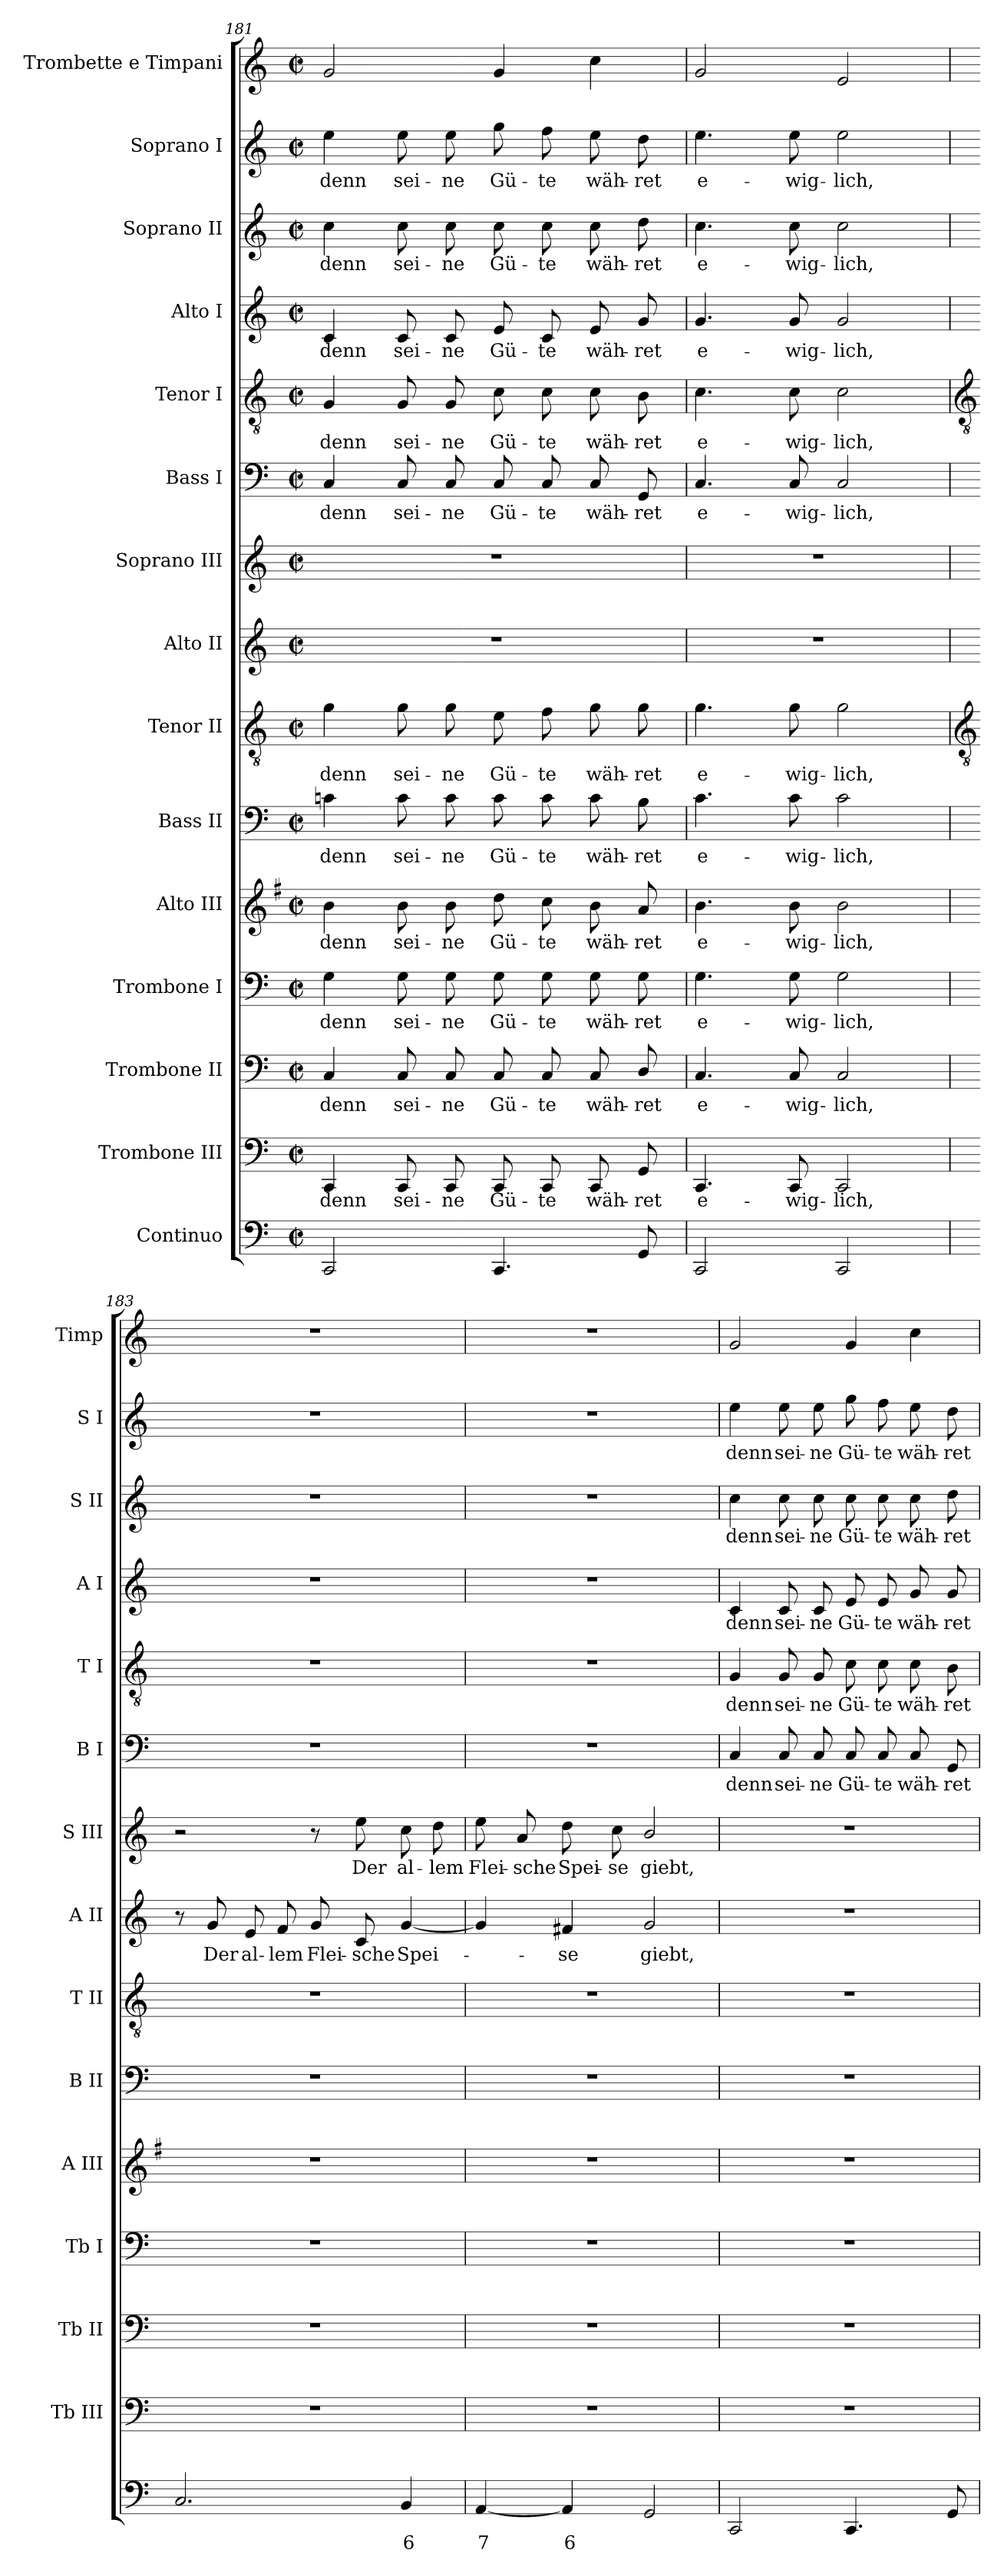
**kern	**text	**kern	**text	**kern	**text	**kern	**text	**kern	**text	**kern	**text	**kern	**text	**kern	**text	**kern	**text	**kern	**text	**kern	**text	**kern	**text	**kern	**text	**kern	**text	**kern
*part15	*part15	*part14	*part14	*part13	*part13	*part12	*part12	*part11	*part11	*part10	*part10	*part9	*part9	*part8	*part8	*part7	*part7	*part6	*part6	*part5	*part5	*part4	*part4	*part3	*part3	*part2	*part2	*part1
*staff15	*staff15	*staff14	*staff14	*staff13	*staff13	*staff12	*staff12	*staff11	*staff11	*staff10	*staff10	*staff9	*staff9	*staff8	*staff8	*staff7	*staff7	*staff6	*staff6	*staff5	*staff5	*staff4	*staff4	*staff3	*staff3	*staff2	*staff2	*staff1
*I"Continuo	*	*I"Trombone III	*	*I"Trombone II	*	*I"Trombone I	*	*I"Alto III	*	*I"Bass II	*	*I"Tenor II	*	*I"Alto II	*	*I"Soprano III	*	*I"Bass I	*	*I"Tenor I	*	*I"Alto I	*	*I"Soprano II	*	*I"Soprano I	*	*I"Trombette  e Timpani
*	*	*I'Tb III	*	*I'Tb II	*	*I'Tb I	*	*I'A III	*	*I'B II	*	*I'T II	*	*I'A II	*	*I'S III	*	*I'B I	*	*I'T I	*	*I'A I	*	*I'S II	*	*I'S I	*	*I'Timp
*clefF4	*	*clefF4	*	*clefF4	*	*clefF4	*	*clefG2	*	*clefF4	*	*clefGv2	*	*clefG2	*	*clefG2	*	*clefF4	*	*clefGv2	*	*clefG2	*	*clefG2	*	*clefG2	*	*clefG2
*	*	*	*	*	*	*	*	*ITrd4c7	*	*	*	*	*	*	*	*	*	*	*	*	*	*	*	*	*	*	*	*
*k[]	*	*k[]	*	*k[]	*	*k[]	*	*k[]	*	*k[]	*	*k[]	*	*k[]	*	*k[]	*	*k[]	*	*k[]	*	*k[]	*	*k[]	*	*k[]	*	*k[]
*C:	*	*C:	*	*C:	*	*C:	*	*C:	*	*C:	*	*C:	*	*C:	*	*C:	*	*C:	*	*C:	*	*C:	*	*C:	*	*C:	*	*C:
*M2/2	*	*M2/2	*	*M2/2	*	*M2/2	*	*M2/2	*	*M2/2	*	*M2/2	*	*M2/2	*	*M2/2	*	*M2/2	*	*M2/2	*	*M2/2	*	*M2/2	*	*M2/2	*	*M2/2
*met(c|)	*	*met(c|)	*	*met(c|)	*	*met(c|)	*	*met(c|)	*	*met(c|)	*	*met(c|)	*	*met(c|)	*	*met(c|)	*	*met(c|)	*	*met(c|)	*	*met(c|)	*	*met(c|)	*	*met(c|)	*	*met(c|)
=181	=181	=181	=181	=181	=181	=181	=181	=181	=181	=181	=181	=181	=181	=181	=181	=181	=181	=181	=181	=181	=181	=181	=181	=181	=181	=181	=181	=181
!	!	!	!LO:LY:b	!	!LO:LY:b	!	!LO:LY:b	!	!LO:LY:b	!	!LO:LY:b	!	!LO:LY:b	!	!	!	!	!	!LO:LY:b	!	!LO:LY:b	!	!LO:LY:b	!	!LO:LY:b	!	!LO:LY:b	!
2CC	.	4CC	denn	4C	denn	4G	denn	4e	denn	4cn	denn	4g	denn	1r	.	1r	.	4C	denn	4G	denn	4c	denn	4cc	denn	4ee	denn	2g
!	!	!	!LO:LY:b	!	!LO:LY:b	!	!LO:LY:b	!	!LO:LY:b	!	!LO:LY:b	!	!LO:LY:b	!	!	!	!	!	!LO:LY:b	!	!LO:LY:b	!	!LO:LY:b	!	!LO:LY:b	!	!LO:LY:b	!
.	.	8CC	sei-	8C	sei-	8G	sei-	8e	sei-	8c	sei-	8g	sei-	.	.	.	.	8C	sei-	8G	sei-	8c	sei-	8cc	sei-	8ee	sei-	.
!	!	!	!LO:LY:b	!	!LO:LY:b	!	!LO:LY:b	!	!LO:LY:b	!	!LO:LY:b	!	!LO:LY:b	!	!	!	!	!	!LO:LY:b	!	!LO:LY:b	!	!LO:LY:b	!	!LO:LY:b	!	!LO:LY:b	!
.	.	8CC	-ne	8C	-ne	8G	-ne	8e	-ne	8c	-ne	8g	-ne	.	.	.	.	8C	-ne	8G	-ne	8c	-ne	8cc	-ne	8ee	-ne	.
!	!	!	!LO:LY:b	!	!LO:LY:b	!	!LO:LY:b	!	!LO:LY:b	!	!LO:LY:b	!	!LO:LY:b	!	!	!	!	!	!LO:LY:b	!	!LO:LY:b	!	!LO:LY:b	!	!LO:LY:b	!	!LO:LY:b	!
4.CC	.	8CC	Gü-	8C	Gü-	8G	Gü-	8g	Gü-	8c	Gü-	8e	Gü-	.	.	.	.	8C	Gü-	8c	Gü-	8e	Gü-	8cc	Gü-	8gg	Gü-	4g
!	!	!	!LO:LY:b	!	!LO:LY:b	!	!LO:LY:b	!	!LO:LY:b	!	!LO:LY:b	!	!LO:LY:b	!	!	!	!	!	!LO:LY:b	!	!LO:LY:b	!	!LO:LY:b	!	!LO:LY:b	!	!LO:LY:b	!
.	.	8CC	-te	8C	-te	8G	-te	8f	-te	8c	-te	8f	-te	.	.	.	.	8C	-te	8c	-te	8c	-te	8cc	-te	8ff	-te	.
!	!	!	!LO:LY:b	!	!LO:LY:b	!	!LO:LY:b	!	!LO:LY:b	!	!LO:LY:b	!	!LO:LY:b	!	!	!	!	!	!LO:LY:b	!	!LO:LY:b	!	!LO:LY:b	!	!LO:LY:b	!	!LO:LY:b	!
.	.	8CC	wäh-	8C	wäh-	8G	wäh-	8e	wäh-	8c	wäh-	8g	wäh-	.	.	.	.	8C	wäh-	8c	wäh-	8e	wäh-	8cc	wäh-	8ee	wäh-	4cc
!	!	!	!LO:LY:b	!	!LO:LY:b	!	!LO:LY:b	!	!LO:LY:b	!	!LO:LY:b	!	!LO:LY:b	!	!	!	!	!	!LO:LY:b	!	!LO:LY:b	!	!LO:LY:b	!	!LO:LY:b	!	!LO:LY:b	!
8GG	.	8GG	-ret	8D/	-ret	8G	-ret	8d	-ret	8B	-ret	8g	-ret	.	.	.	.	8GG	-ret	8B	-ret	8g	-ret	8dd	-ret	8dd	-ret	.
=182	=182	=182	=182	=182	=182	=182	=182	=182	=182	=182	=182	=182	=182	=182	=182	=182	=182	=182	=182	=182	=182	=182	=182	=182	=182	=182	=182	=182
!	!	!	!LO:LY:b	!	!LO:LY:b	!	!LO:LY:b	!	!LO:LY:b	!	!LO:LY:b	!	!LO:LY:b	!	!	!	!	!	!LO:LY:b	!	!LO:LY:b	!	!LO:LY:b	!	!LO:LY:b	!	!LO:LY:b	!
2CC	.	4.CC	e-	4.C	e-	4.G	e-	4.e	e-	4.c	e-	4.g	e-	1r	.	1r	.	4.C	e-	4.c	e-	4.g	e-	4.cc	e-	4.ee	e-	2g
!	!	!	!LO:LY:b	!	!LO:LY:b	!	!LO:LY:b	!	!LO:LY:b	!	!LO:LY:b	!	!LO:LY:b	!	!	!	!	!	!LO:LY:b	!	!LO:LY:b	!	!LO:LY:b	!	!LO:LY:b	!	!LO:LY:b	!
.	.	8CC	-wig-	8C	-wig-	8G	-wig-	8e	-wig-	8c	-wig-	8g	-wig-	.	.	.	.	8C	-wig-	8c	-wig-	8g	-wig-	8cc	-wig-	8ee	-wig-	.
!	!	!	!LO:LY:b	!	!LO:LY:b	!	!LO:LY:b	!	!LO:LY:b	!	!LO:LY:b	!	!LO:LY:b	!	!	!	!	!	!LO:LY:b	!	!LO:LY:b	!	!LO:LY:b	!	!LO:LY:b	!	!LO:LY:b	!
2CC	.	2CC	-lich,	2C	-lich,	2G	-lich,	2e	-lich,	2c	-lich,	2g	-lich,	.	.	.	.	2C	-lich,	2c	-lich,	2g	-lich,	2cc	-lich,	2ee	-lich,	2e
!!LO:LB:g=z
=183	=183	=183	=183	=183	=183	=183	=183	=183	=183	=183	=183	=183	=183	=183	=183	=183	=183	=183	=183	=183	=183	=183	=183	=183	=183	=183	=183	=183
*	*	*	*	*	*	*	*	*	*	*	*	*clefGv2	*	*	*	*	*	*	*	*clefGv2	*	*	*	*	*	*	*	*
2.C	.	1r	.	1r	.	1r	.	1r	.	1r	.	1r	.	8r	.	2r	.	1r	.	1r	.	1r	.	1r	.	1r	.	1r
!	!	!	!	!	!	!	!	!	!	!	!	!	!	!	!LO:LY:b	!	!	!	!	!	!	!	!	!	!	!	!	!
.	.	.	.	.	.	.	.	.	.	.	.	.	.	8g	Der	.	.	.	.	.	.	.	.	.	.	.	.	.
!	!	!	!	!	!	!	!	!	!	!	!	!	!	!	!LO:LY:b	!	!	!	!	!	!	!	!	!	!	!	!	!
.	.	.	.	.	.	.	.	.	.	.	.	.	.	8e	al-	.	.	.	.	.	.	.	.	.	.	.	.	.
!	!	!	!	!	!	!	!	!	!	!	!	!	!	!	!LO:LY:b	!	!	!	!	!	!	!	!	!	!	!	!	!
.	.	.	.	.	.	.	.	.	.	.	.	.	.	8f	-lem	.	.	.	.	.	.	.	.	.	.	.	.	.
!	!	!	!	!	!	!	!	!	!	!	!	!	!	!	!LO:LY:b	!	!	!	!	!	!	!	!	!	!	!	!	!
.	.	.	.	.	.	.	.	.	.	.	.	.	.	8g	Flei-	8r	.	.	.	.	.	.	.	.	.	.	.	.
!	!	!	!	!	!	!	!	!	!	!	!	!	!	!	!LO:LY:b	!	!LO:LY:b	!	!	!	!	!	!	!	!	!	!	!
.	.	.	.	.	.	.	.	.	.	.	.	.	.	8c	-sche	8ee	Der	.	.	.	.	.	.	.	.	.	.	.
!	!LO:LY:b	!	!	!	!	!	!	!	!	!	!	!	!	!	!LO:LY:b	!	!LO:LY:b	!	!	!	!	!	!	!	!	!	!	!
4BB	6	.	.	.	.	.	.	.	.	.	.	.	.	[4g	Spei-	8cc	al-	.	.	.	.	.	.	.	.	.	.	.
!	!	!	!	!	!	!	!	!	!	!	!	!	!	!	!	!	!LO:LY:b	!	!	!	!	!	!	!	!	!	!	!
.	.	.	.	.	.	.	.	.	.	.	.	.	.	.	.	8dd	-lem	.	.	.	.	.	.	.	.	.	.	.
=184	=184	=184	=184	=184	=184	=184	=184	=184	=184	=184	=184	=184	=184	=184	=184	=184	=184	=184	=184	=184	=184	=184	=184	=184	=184	=184	=184	=184
!	!LO:LY:b	!	!	!	!	!	!	!	!	!	!	!	!	!	!	!	!LO:LY:b	!	!	!	!	!	!	!	!	!	!	!
[4AA	7	1r	.	1r	.	1r	.	1r	.	1r	.	1r	.	4g]	.	8ee	Flei-	1r	.	1r	.	1r	.	1r	.	1r	.	1r
!	!	!	!	!	!	!	!	!	!	!	!	!	!	!	!	!	!LO:LY:b	!	!	!	!	!	!	!	!	!	!	!
.	.	.	.	.	.	.	.	.	.	.	.	.	.	.	.	8a	-sche	.	.	.	.	.	.	.	.	.	.	.
!	!LO:LY:b	!	!	!	!	!	!	!	!	!	!	!	!	!	!LO:LY:b	!	!LO:LY:b	!	!	!	!	!	!	!	!	!	!	!
4AA]	6	.	.	.	.	.	.	.	.	.	.	.	.	4f#X	se	8dd	Spei-	.	.	.	.	.	.	.	.	.	.	.
!	!	!	!	!	!	!	!	!	!	!	!	!	!	!	!	!	!LO:LY:b	!	!	!	!	!	!	!	!	!	!	!
.	.	.	.	.	.	.	.	.	.	.	.	.	.	.	.	8cc	-se	.	.	.	.	.	.	.	.	.	.	.
!	!	!	!	!	!	!	!	!	!	!	!	!	!	!	!LO:LY:b	!	!LO:LY:b	!	!	!	!	!	!	!	!	!	!	!
2GG	.	.	.	.	.	.	.	.	.	.	.	.	.	2g	giebt,	2b/	giebt,	.	.	.	.	.	.	.	.	.	.	.
=185	=185	=185	=185	=185	=185	=185	=185	=185	=185	=185	=185	=185	=185	=185	=185	=185	=185	=185	=185	=185	=185	=185	=185	=185	=185	=185	=185	=185
!	!	!	!	!	!	!	!	!	!	!	!	!	!	!	!	!	!	!	!LO:LY:b	!	!LO:LY:b	!	!LO:LY:b	!	!LO:LY:b	!	!LO:LY:b	!
2CC	.	1r	.	1r	.	1r	.	1r	.	1r	.	1r	.	1r	.	1r	.	4C	denn	4G	denn	4c	denn	4cc	denn	4ee	denn	2g
!	!	!	!	!	!	!	!	!	!	!	!	!	!	!	!	!	!	!	!LO:LY:b	!	!LO:LY:b	!	!LO:LY:b	!	!LO:LY:b	!	!LO:LY:b	!
.	.	.	.	.	.	.	.	.	.	.	.	.	.	.	.	.	.	8C	sei-	8G	sei-	8c	sei-	8cc	sei-	8ee	sei-	.
!	!	!	!	!	!	!	!	!	!	!	!	!	!	!	!	!	!	!	!LO:LY:b	!	!LO:LY:b	!	!LO:LY:b	!	!LO:LY:b	!	!LO:LY:b	!
.	.	.	.	.	.	.	.	.	.	.	.	.	.	.	.	.	.	8C	-ne	8G	-ne	8c	-ne	8cc	-ne	8ee	-ne	.
!	!	!	!	!	!	!	!	!	!	!	!	!	!	!	!	!	!	!	!LO:LY:b	!	!LO:LY:b	!	!LO:LY:b	!	!LO:LY:b	!	!LO:LY:b	!
4.CC	.	.	.	.	.	.	.	.	.	.	.	.	.	.	.	.	.	8C	Gü-	8c	Gü-	8e	Gü-	8cc	Gü-	8gg	Gü-	4g
!	!	!	!	!	!	!	!	!	!	!	!	!	!	!	!	!	!	!	!LO:LY:b	!	!LO:LY:b	!	!LO:LY:b	!	!LO:LY:b	!	!LO:LY:b	!
.	.	.	.	.	.	.	.	.	.	.	.	.	.	.	.	.	.	8C	-te	8c	-te	8e	-te	8cc	-te	8ff	-te	.
!	!	!	!	!	!	!	!	!	!	!	!	!	!	!	!	!	!	!	!LO:LY:b	!	!LO:LY:b	!	!LO:LY:b	!	!LO:LY:b	!	!LO:LY:b	!
.	.	.	.	.	.	.	.	.	.	.	.	.	.	.	.	.	.	8C	wäh-	8c	wäh-	8g	wäh-	8cc	wäh-	8ee	wäh-	4cc
!	!	!	!	!	!	!	!	!	!	!	!	!	!	!	!	!	!	!	!LO:LY:b	!	!LO:LY:b	!	!LO:LY:b	!	!LO:LY:b	!	!LO:LY:b	!
8GG	.	.	.	.	.	.	.	.	.	.	.	.	.	.	.	.	.	8GG	-ret	8B	-ret	8g	-ret	8dd	-ret	8dd	-ret	.
=	=	=	=	=	=	=	=	=	=	=	=	=	=	=	=	=	=	=	=	=	=	=	=	=	=	=	=	=
*-	*-	*-	*-	*-	*-	*-	*-	*-	*-	*-	*-	*-	*-	*-	*-	*-	*-	*-	*-	*-	*-	*-	*-	*-	*-	*-	*-	*-
